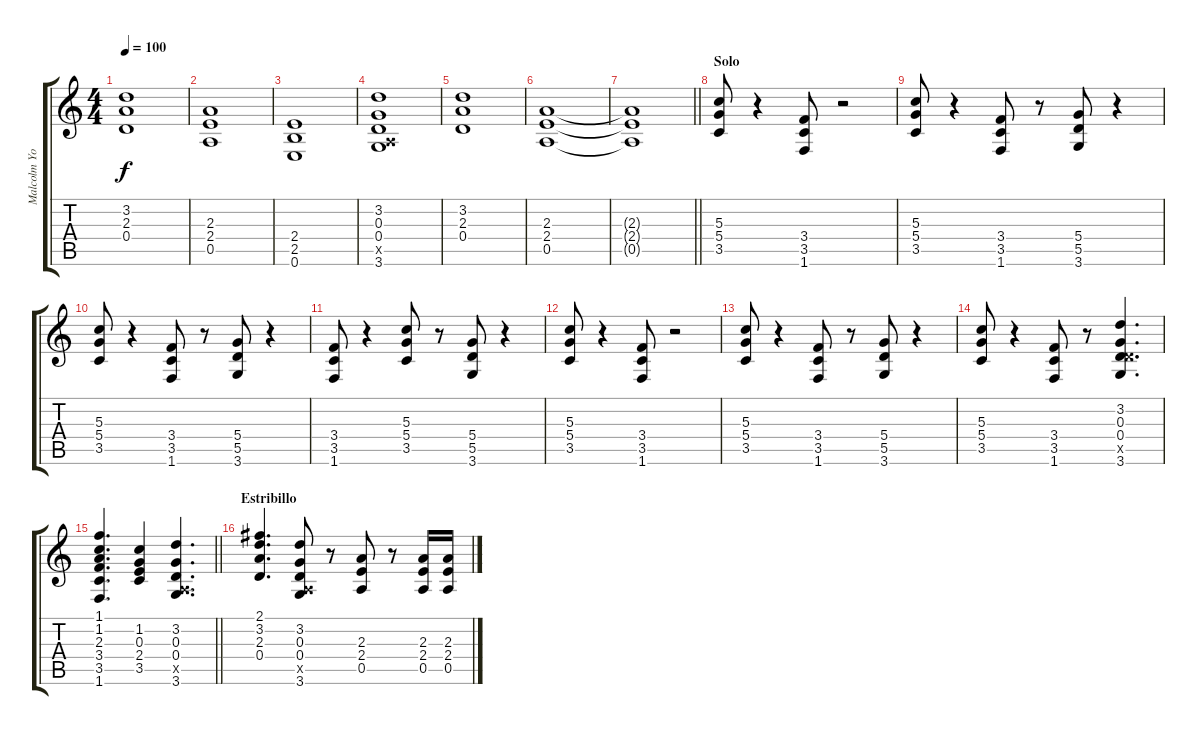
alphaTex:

\track ("Malcolm Young" "Malcolm Yo") {instrument distortionguitar}
\staff {score tabs}
\tuning (E4 B3 G3 D3 A2 E2) {hide}
\ts (4 4)
\tempo 100
\clef g2
\ks c
(3.2 2.3 0.4).1{dy f} |
(2.3 2.4 0.5).1 |
(2.4 2.5 0.6).1 |
(3.2 0.3 0.4 0.5{x} 3.6).1 |
(3.2 2.3 0.4).1 |
(2.3 2.4 0.5).1 |
\barLineRight lightlight
(2.3{t} 2.4{t} 0.5{t}).1 |
\section ("" "Solo")
(5.3 5.4 3.5).8 r.4 (3.4 3.5 1.6).8 r.2 |
(5.3 5.4 3.5).8 r.4 (3.4 3.5 1.6).8 r.8 (5.4 5.5 3.6).8 r.4 |
(5.3 5.4 3.5).8 r.4 (3.4 3.5 1.6).8 r.8 (5.4 5.5 3.6).8 r.4 |
(3.4 3.5 1.6).8 r.4 (5.3 5.4 3.5).8 r.8 (5.4 5.5 3.6).8 r.4 |
(5.3 5.4 3.5).8 r.4 (3.4 3.5 1.6).8 r.2 |
(5.3 5.4 3.5).8 r.4 (3.4 3.5 1.6).8 r.8 (5.4 5.5 3.6).8 r.4 |
(5.3 5.4 3.5).8 r.4 (3.4 3.5 1.6).8 r.8 (3.2 0.3 0.4 5.5{x} 3.6).4{d} |
\barLineRight lightlight
(1.1 1.2 2.3 3.4 3.5 1.6).4{d} (1.2 0.3 2.4 3.5).4 (3.2 0.3 0.4 0.5{x} 3.6).4{d} |
\section ("" "Estribillo")
(2.1 3.2 2.3 0.4).4{d} (3.2 0.3 0.4 0.5{x} 3.6).8 r.8 (2.3 2.4 0.5).8 r.8 (2.3 2.4 0.5).16 (2.3 2.4 0.5).16
